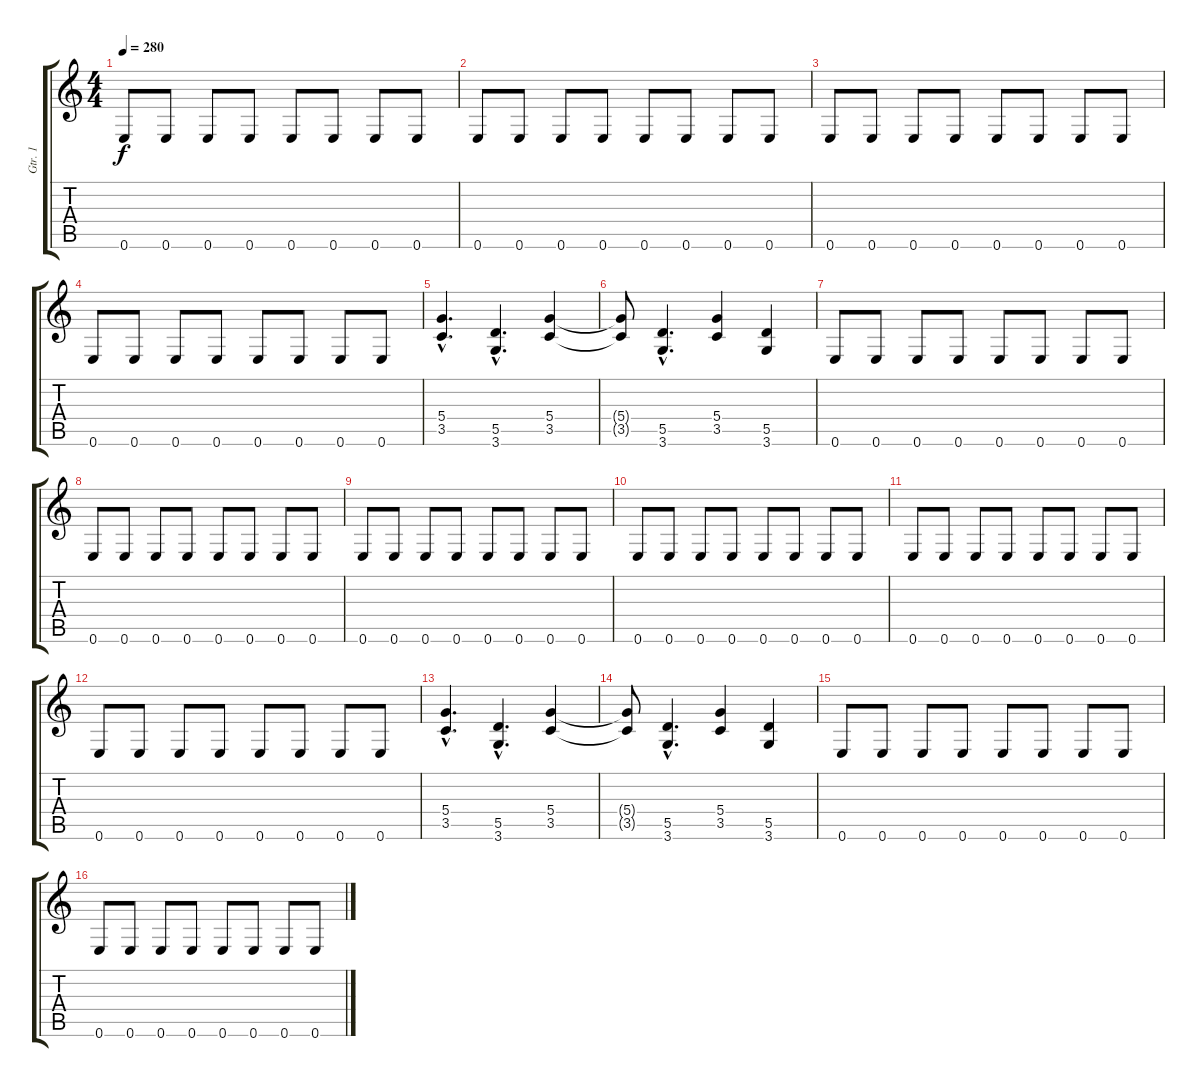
\track ("Gtr. 1" "Gtr. 1") {instrument distortionguitar}
\staff {score tabs}
\tuning (E4 B3 G3 D3 A2 E2) {hide}
\ts (4 4)
\tempo 280
\clef g2
\ks c
0.6.8{dy f} 0.6.8 0.6.8 0.6.8 0.6.8 0.6.8 0.6.8 0.6.8 |
0.6.8 0.6.8 0.6.8 0.6.8 0.6.8 0.6.8 0.6.8 0.6.8 |
0.6.8 0.6.8 0.6.8 0.6.8 0.6.8 0.6.8 0.6.8 0.6.8 |
0.6.8 0.6.8 0.6.8 0.6.8 0.6.8 0.6.8 0.6.8 0.6.8 |
(5.4{hac} 3.5{hac}).4{d} (5.5{hac} 3.6{hac}).4{d} (5.4 3.5).4 |
(5.4{t} 3.5{t}).8 (5.5{hac} 3.6{hac}).4{d} (5.4 3.5).4 (5.5 3.6).4 |
0.6.8 0.6.8 0.6.8 0.6.8 0.6.8 0.6.8 0.6.8 0.6.8 |
0.6.8 0.6.8 0.6.8 0.6.8 0.6.8 0.6.8 0.6.8 0.6.8 |
0.6.8 0.6.8 0.6.8 0.6.8 0.6.8 0.6.8 0.6.8 0.6.8 |
0.6.8 0.6.8 0.6.8 0.6.8 0.6.8 0.6.8 0.6.8 0.6.8 |
0.6.8 0.6.8 0.6.8 0.6.8 0.6.8 0.6.8 0.6.8 0.6.8 |
0.6.8 0.6.8 0.6.8 0.6.8 0.6.8 0.6.8 0.6.8 0.6.8 |
(5.4{hac} 3.5{hac}).4{d} (5.5{hac} 3.6{hac}).4{d} (5.4 3.5).4 |
(5.4{t} 3.5{t}).8 (5.5{hac} 3.6{hac}).4{d} (5.4 3.5).4 (5.5 3.6).4 |
0.6.8 0.6.8 0.6.8 0.6.8 0.6.8 0.6.8 0.6.8 0.6.8 |
0.6.8 0.6.8 0.6.8 0.6.8 0.6.8 0.6.8 0.6.8 0.6.8
